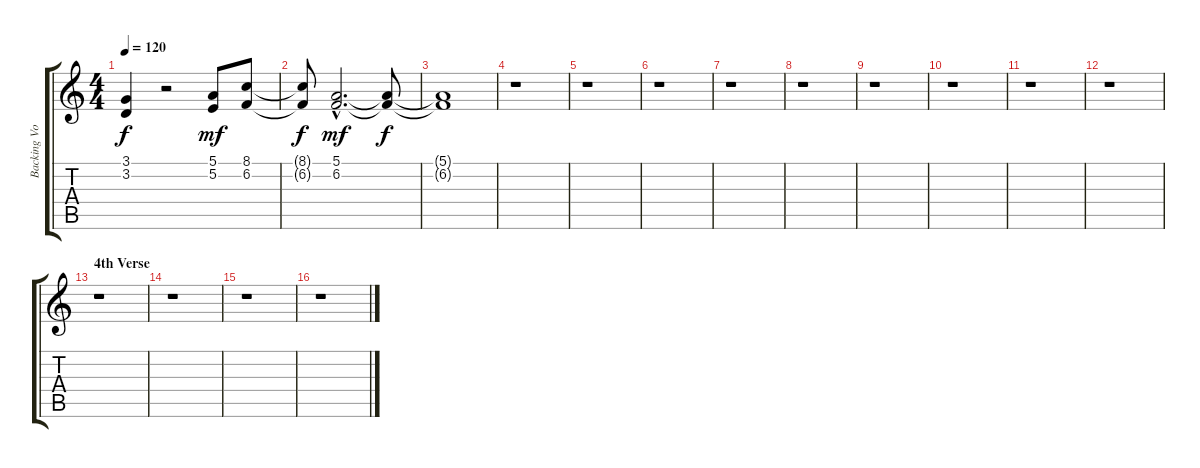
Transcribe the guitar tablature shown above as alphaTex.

\track ("Backing Vocals" "Backing Vo") {instrument choiraahs}
\staff {score tabs}
\tuning (E4 B3 G3 D3 A2 E2) {hide}
\ts (4 4)
\tempo 120
\clef g2
\ks c
(3.1{t} 3.2{t}).4{dy f} r.2 (5.1 5.2).8{dy mf} (8.1 6.2).8 |
(8.1{t} 6.2{t}).8{dy f} (5.1{hac} 6.2{hac}).2{d dy mf} (5.1{t} 6.2{t}).8{dy f} |
(5.1{t} 6.2{t}).1 |
r.1 |
r.1 |
r.1 |
r.1 |
r.1 |
r.1 |
r.1 |
r.1 |
r.1 |
\section ("" "4th Verse")
r.1 |
r.1 |
r.1 |
r.1
